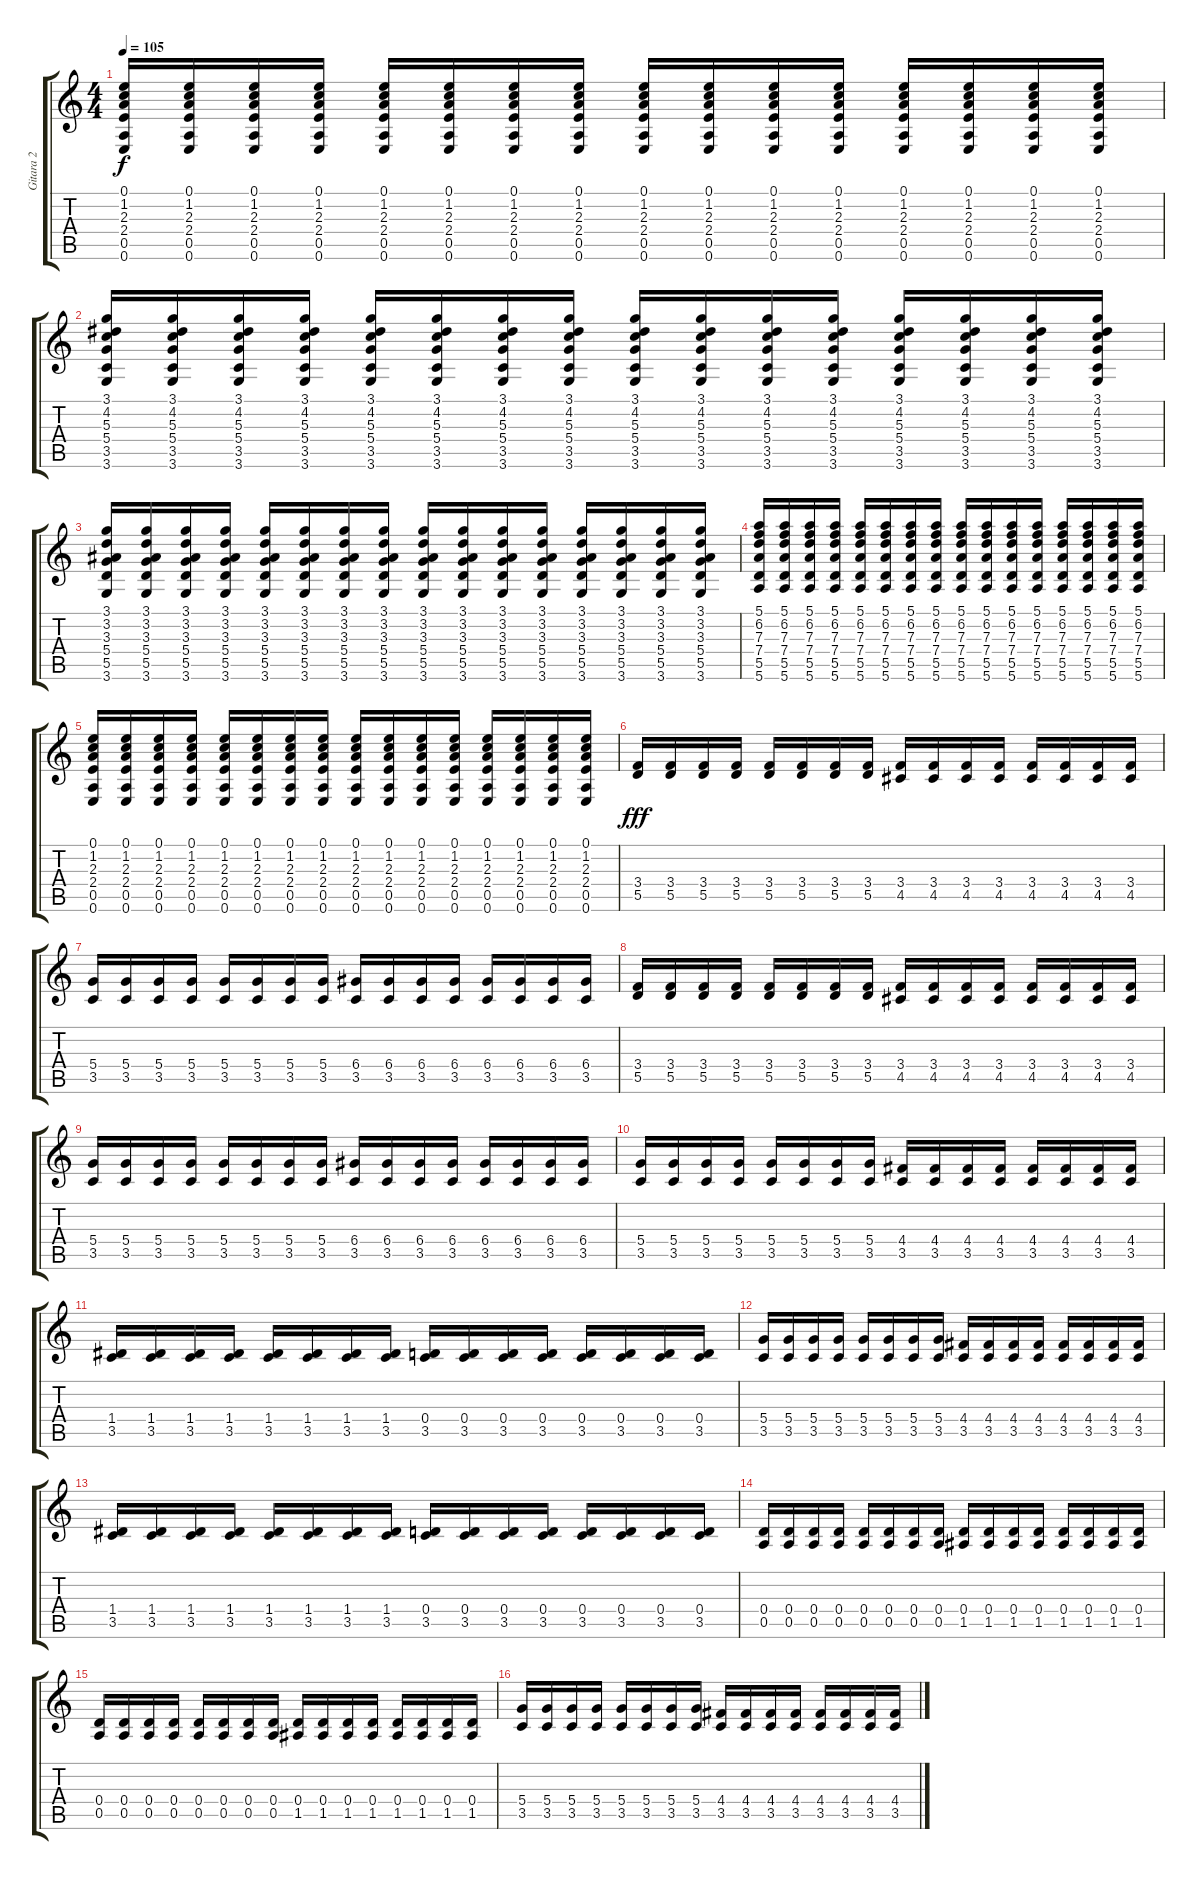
\track ("Gitara 2" "Gitara 2") {instrument distortionguitar}
\staff {score tabs}
\tuning (E4 B3 G3 D3 A2 E2) {hide}
\ts (4 4)
\tempo 105
\clef g2
\ks c
(0.1 1.2 2.3 2.4 0.5 0.6).16{dy f} (0.1 1.2 2.3 2.4 0.5 0.6).16 (0.1 1.2 2.3 2.4 0.5 0.6).16 (0.1 1.2 2.3 2.4 0.5 0.6).16 (0.1 1.2 2.3 2.4 0.5 0.6).16 (0.1 1.2 2.3 2.4 0.5 0.6).16 (0.1 1.2 2.3 2.4 0.5 0.6).16 (0.1 1.2 2.3 2.4 0.5 0.6).16 (0.1 1.2 2.3 2.4 0.5 0.6).16 (0.1 1.2 2.3 2.4 0.5 0.6).16 (0.1 1.2 2.3 2.4 0.5 0.6).16 (0.1 1.2 2.3 2.4 0.5 0.6).16 (0.1 1.2 2.3 2.4 0.5 0.6).16 (0.1 1.2 2.3 2.4 0.5 0.6).16 (0.1 1.2 2.3 2.4 0.5 0.6).16 (0.1 1.2 2.3 2.4 0.5 0.6).16 |
(3.1 4.2 5.3 5.4 3.5 3.6).16 (3.1 4.2 5.3 5.4 3.5 3.6).16 (3.1 4.2 5.3 5.4 3.5 3.6).16 (3.1 4.2 5.3 5.4 3.5 3.6).16 (3.1 4.2 5.3 5.4 3.5 3.6).16 (3.1 4.2 5.3 5.4 3.5 3.6).16 (3.1 4.2 5.3 5.4 3.5 3.6).16 (3.1 4.2 5.3 5.4 3.5 3.6).16 (3.1 4.2 5.3 5.4 3.5 3.6).16 (3.1 4.2 5.3 5.4 3.5 3.6).16 (3.1 4.2 5.3 5.4 3.5 3.6).16 (3.1 4.2 5.3 5.4 3.5 3.6).16 (3.1 4.2 5.3 5.4 3.5 3.6).16 (3.1 4.2 5.3 5.4 3.5 3.6).16 (3.1 4.2 5.3 5.4 3.5 3.6).16 (3.1 4.2 5.3 5.4 3.5 3.6).16 |
(3.1 3.2 3.3 5.4 5.5 3.6).16 (3.1 3.2 3.3 5.4 5.5 3.6).16 (3.1 3.2 3.3 5.4 5.5 3.6).16 (3.1 3.2 3.3 5.4 5.5 3.6).16 (3.1 3.2 3.3 5.4 5.5 3.6).16 (3.1 3.2 3.3 5.4 5.5 3.6).16 (3.1 3.2 3.3 5.4 5.5 3.6).16 (3.1 3.2 3.3 5.4 5.5 3.6).16 (3.1 3.2 3.3 5.4 5.5 3.6).16 (3.1 3.2 3.3 5.4 5.5 3.6).16 (3.1 3.2 3.3 5.4 5.5 3.6).16 (3.1 3.2 3.3 5.4 5.5 3.6).16 (3.1 3.2 3.3 5.4 5.5 3.6).16 (3.1 3.2 3.3 5.4 5.5 3.6).16 (3.1 3.2 3.3 5.4 5.5 3.6).16 (3.1 3.2 3.3 5.4 5.5 3.6).16 |
(5.1 6.2 7.3 7.4 5.5 5.6).16 (5.1 6.2 7.3 7.4 5.5 5.6).16 (5.1 6.2 7.3 7.4 5.5 5.6).16 (5.1 6.2 7.3 7.4 5.5 5.6).16 (5.1 6.2 7.3 7.4 5.5 5.6).16 (5.1 6.2 7.3 7.4 5.5 5.6).16 (5.1 6.2 7.3 7.4 5.5 5.6).16 (5.1 6.2 7.3 7.4 5.5 5.6).16 (5.1 6.2 7.3 7.4 5.5 5.6).16 (5.1 6.2 7.3 7.4 5.5 5.6).16 (5.1 6.2 7.3 7.4 5.5 5.6).16 (5.1 6.2 7.3 7.4 5.5 5.6).16 (5.1 6.2 7.3 7.4 5.5 5.6).16 (5.1 6.2 7.3 7.4 5.5 5.6).16 (5.1 6.2 7.3 7.4 5.5 5.6).16 (5.1 6.2 7.3 7.4 5.5 5.6).16 |
(0.1 1.2 2.3 2.4 0.5 0.6).16 (0.1 1.2 2.3 2.4 0.5 0.6).16 (0.1 1.2 2.3 2.4 0.5 0.6).16 (0.1 1.2 2.3 2.4 0.5 0.6).16 (0.1 1.2 2.3 2.4 0.5 0.6).16 (0.1 1.2 2.3 2.4 0.5 0.6).16 (0.1 1.2 2.3 2.4 0.5 0.6).16 (0.1 1.2 2.3 2.4 0.5 0.6).16 (0.1 1.2 2.3 2.4 0.5 0.6).16 (0.1 1.2 2.3 2.4 0.5 0.6).16 (0.1 1.2 2.3 2.4 0.5 0.6).16 (0.1 1.2 2.3 2.4 0.5 0.6).16 (0.1 1.2 2.3 2.4 0.5 0.6).16 (0.1 1.2 2.3 2.4 0.5 0.6).16 (0.1 1.2 2.3 2.4 0.5 0.6).16 (0.1 1.2 2.3 2.4 0.5 0.6).16 |
(3.4 5.5).16{dy fff} (3.4 5.5).16 (3.4 5.5).16 (3.4 5.5).16 (3.4 5.5).16 (3.4 5.5).16 (3.4 5.5).16 (3.4 5.5).16 (3.4 4.5).16 (3.4 4.5).16 (3.4 4.5).16 (3.4 4.5).16 (3.4 4.5).16 (3.4 4.5).16 (3.4 4.5).16 (3.4 4.5).16 |
(5.4 3.5).16 (5.4 3.5).16 (5.4 3.5).16 (5.4 3.5).16 (5.4 3.5).16 (5.4 3.5).16 (5.4 3.5).16 (5.4 3.5).16 (6.4 3.5).16 (6.4 3.5).16 (6.4 3.5).16 (6.4 3.5).16 (6.4 3.5).16 (6.4 3.5).16 (6.4 3.5).16 (6.4 3.5).16 |
(3.4 5.5).16 (3.4 5.5).16 (3.4 5.5).16 (3.4 5.5).16 (3.4 5.5).16 (3.4 5.5).16 (3.4 5.5).16 (3.4 5.5).16 (3.4 4.5).16 (3.4 4.5).16 (3.4 4.5).16 (3.4 4.5).16 (3.4 4.5).16 (3.4 4.5).16 (3.4 4.5).16 (3.4 4.5).16 |
(5.4 3.5).16 (5.4 3.5).16 (5.4 3.5).16 (5.4 3.5).16 (5.4 3.5).16 (5.4 3.5).16 (5.4 3.5).16 (5.4 3.5).16 (6.4 3.5).16 (6.4 3.5).16 (6.4 3.5).16 (6.4 3.5).16 (6.4 3.5).16 (6.4 3.5).16 (6.4 3.5).16 (6.4 3.5).16 |
(5.4 3.5).16 (5.4 3.5).16 (5.4 3.5).16 (5.4 3.5).16 (5.4 3.5).16 (5.4 3.5).16 (5.4 3.5).16 (5.4 3.5).16 (4.4 3.5).16 (4.4 3.5).16 (4.4 3.5).16 (4.4 3.5).16 (4.4 3.5).16 (4.4 3.5).16 (4.4 3.5).16 (4.4 3.5).16 |
(1.4 3.5).16 (1.4 3.5).16 (1.4 3.5).16 (1.4 3.5).16 (1.4 3.5).16 (1.4 3.5).16 (1.4 3.5).16 (1.4 3.5).16 (0.4 3.5).16 (0.4 3.5).16 (0.4 3.5).16 (0.4 3.5).16 (0.4 3.5).16 (0.4 3.5).16 (0.4 3.5).16 (0.4 3.5).16 |
(5.4 3.5).16 (5.4 3.5).16 (5.4 3.5).16 (5.4 3.5).16 (5.4 3.5).16 (5.4 3.5).16 (5.4 3.5).16 (5.4 3.5).16 (4.4 3.5).16 (4.4 3.5).16 (4.4 3.5).16 (4.4 3.5).16 (4.4 3.5).16 (4.4 3.5).16 (4.4 3.5).16 (4.4 3.5).16 |
(1.4 3.5).16 (1.4 3.5).16 (1.4 3.5).16 (1.4 3.5).16 (1.4 3.5).16 (1.4 3.5).16 (1.4 3.5).16 (1.4 3.5).16 (0.4 3.5).16 (0.4 3.5).16 (0.4 3.5).16 (0.4 3.5).16 (0.4 3.5).16 (0.4 3.5).16 (0.4 3.5).16 (0.4 3.5).16 |
(0.4 0.5).16 (0.4 0.5).16 (0.4 0.5).16 (0.4 0.5).16 (0.4 0.5).16 (0.4 0.5).16 (0.4 0.5).16 (0.4 0.5).16 (0.4 1.5).16 (0.4 1.5).16 (0.4 1.5).16 (0.4 1.5).16 (0.4 1.5).16 (0.4 1.5).16 (0.4 1.5).16 (0.4 1.5).16 |
(0.4 0.5).16 (0.4 0.5).16 (0.4 0.5).16 (0.4 0.5).16 (0.4 0.5).16 (0.4 0.5).16 (0.4 0.5).16 (0.4 0.5).16 (0.4 1.5).16 (0.4 1.5).16 (0.4 1.5).16 (0.4 1.5).16 (0.4 1.5).16 (0.4 1.5).16 (0.4 1.5).16 (0.4 1.5).16 |
(5.4 3.5).16 (5.4 3.5).16 (5.4 3.5).16 (5.4 3.5).16 (5.4 3.5).16 (5.4 3.5).16 (5.4 3.5).16 (5.4 3.5).16 (4.4 3.5).16 (4.4 3.5).16 (4.4 3.5).16 (4.4 3.5).16 (4.4 3.5).16 (4.4 3.5).16 (4.4 3.5).16 (4.4 3.5).16
